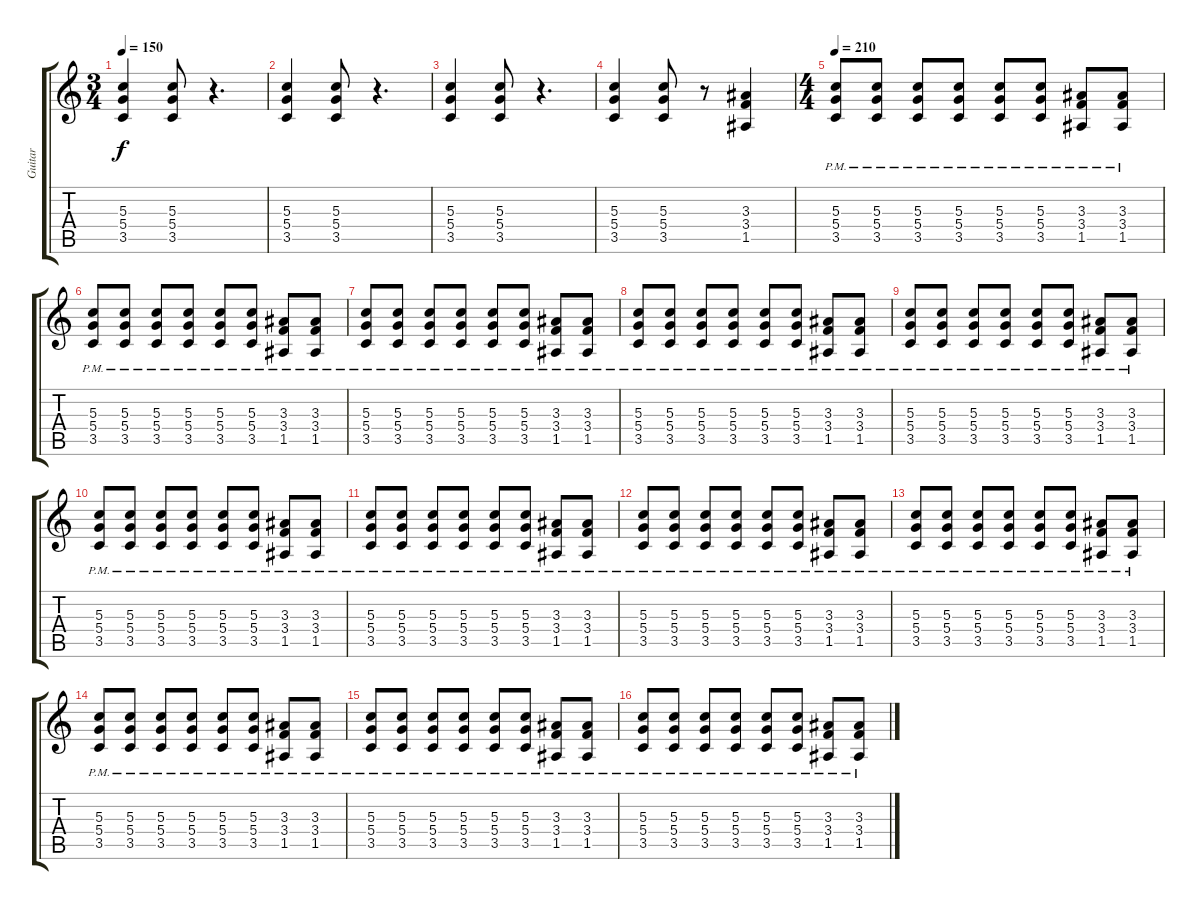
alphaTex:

\track ("Guitar" "Guitar") {instrument distortionguitar}
\staff {score tabs}
\tuning (E4 B3 G3 D3 A2 E2) {hide}
\ts (3 4)
\tempo 150
\clef g2
\ks c
(5.3 5.4 3.5).4{dy f} (5.3 5.4 3.5).8 r.4{d} |
(5.3 5.4 3.5).4 (5.3 5.4 3.5).8 r.4{d} |
(5.3 5.4 3.5).4 (5.3 5.4 3.5).8 r.4{d} |
(5.3 5.4 3.5).4 (5.3 5.4 3.5).8 r.8 (3.3 3.4 1.5).4 |
\ts (4 4)
\tempo 210
(5.3{pm} 5.4 3.5).8 (5.3{pm} 5.4 3.5).8 (5.3{pm} 5.4 3.5).8 (5.3{pm} 5.4 3.5).8 (5.3{pm} 5.4 3.5).8 (5.3{pm} 5.4 3.5).8 (3.3{pm} 3.4 1.5).8 (3.3{pm} 3.4 1.5).8 |
(5.3{pm} 5.4 3.5).8 (5.3{pm} 5.4 3.5).8 (5.3{pm} 5.4 3.5).8 (5.3{pm} 5.4 3.5).8 (5.3{pm} 5.4 3.5).8 (5.3{pm} 5.4 3.5).8 (3.3{pm} 3.4 1.5).8 (3.3{pm} 3.4 1.5).8 |
(5.3{pm} 5.4 3.5).8 (5.3{pm} 5.4 3.5).8 (5.3{pm} 5.4 3.5).8 (5.3{pm} 5.4 3.5).8 (5.3{pm} 5.4 3.5).8 (5.3{pm} 5.4 3.5).8 (3.3{pm} 3.4 1.5).8 (3.3{pm} 3.4 1.5).8 |
(5.3{pm} 5.4 3.5).8 (5.3{pm} 5.4 3.5).8 (5.3{pm} 5.4 3.5).8 (5.3{pm} 5.4 3.5).8 (5.3{pm} 5.4 3.5).8 (5.3{pm} 5.4 3.5).8 (3.3{pm} 3.4 1.5).8 (3.3{pm} 3.4 1.5).8 |
(5.3{pm} 5.4 3.5).8 (5.3{pm} 5.4 3.5).8 (5.3{pm} 5.4 3.5).8 (5.3{pm} 5.4 3.5).8 (5.3{pm} 5.4 3.5).8 (5.3{pm} 5.4 3.5).8 (3.3{pm} 3.4 1.5).8 (3.3{pm} 3.4 1.5).8 |
(5.3{pm} 5.4 3.5).8 (5.3{pm} 5.4 3.5).8 (5.3{pm} 5.4 3.5).8 (5.3{pm} 5.4 3.5).8 (5.3{pm} 5.4 3.5).8 (5.3{pm} 5.4 3.5).8 (3.3{pm} 3.4 1.5).8 (3.3{pm} 3.4 1.5).8 |
(5.3{pm} 5.4 3.5).8 (5.3{pm} 5.4 3.5).8 (5.3{pm} 5.4 3.5).8 (5.3{pm} 5.4 3.5).8 (5.3{pm} 5.4 3.5).8 (5.3{pm} 5.4 3.5).8 (3.3{pm} 3.4 1.5).8 (3.3{pm} 3.4 1.5).8 |
(5.3{pm} 5.4 3.5).8 (5.3{pm} 5.4 3.5).8 (5.3{pm} 5.4 3.5).8 (5.3{pm} 5.4 3.5).8 (5.3{pm} 5.4 3.5).8 (5.3{pm} 5.4 3.5).8 (3.3{pm} 3.4 1.5).8 (3.3{pm} 3.4 1.5).8 |
(5.3{pm} 5.4 3.5).8 (5.3{pm} 5.4 3.5).8 (5.3{pm} 5.4 3.5).8 (5.3{pm} 5.4 3.5).8 (5.3{pm} 5.4 3.5).8 (5.3{pm} 5.4 3.5).8 (3.3{pm} 3.4 1.5).8 (3.3{pm} 3.4 1.5).8 |
(5.3{pm} 5.4 3.5).8 (5.3{pm} 5.4 3.5).8 (5.3{pm} 5.4 3.5).8 (5.3{pm} 5.4 3.5).8 (5.3{pm} 5.4 3.5).8 (5.3{pm} 5.4 3.5).8 (3.3{pm} 3.4 1.5).8 (3.3{pm} 3.4 1.5).8 |
(5.3{pm} 5.4 3.5).8 (5.3{pm} 5.4 3.5).8 (5.3{pm} 5.4 3.5).8 (5.3{pm} 5.4 3.5).8 (5.3{pm} 5.4 3.5).8 (5.3{pm} 5.4 3.5).8 (3.3{pm} 3.4 1.5).8 (3.3{pm} 3.4 1.5).8 |
(5.3{pm} 5.4 3.5).8 (5.3{pm} 5.4 3.5).8 (5.3{pm} 5.4 3.5).8 (5.3{pm} 5.4 3.5).8 (5.3{pm} 5.4 3.5).8 (5.3{pm} 5.4 3.5).8 (3.3{pm} 3.4 1.5).8 (3.3{pm} 3.4 1.5).8
